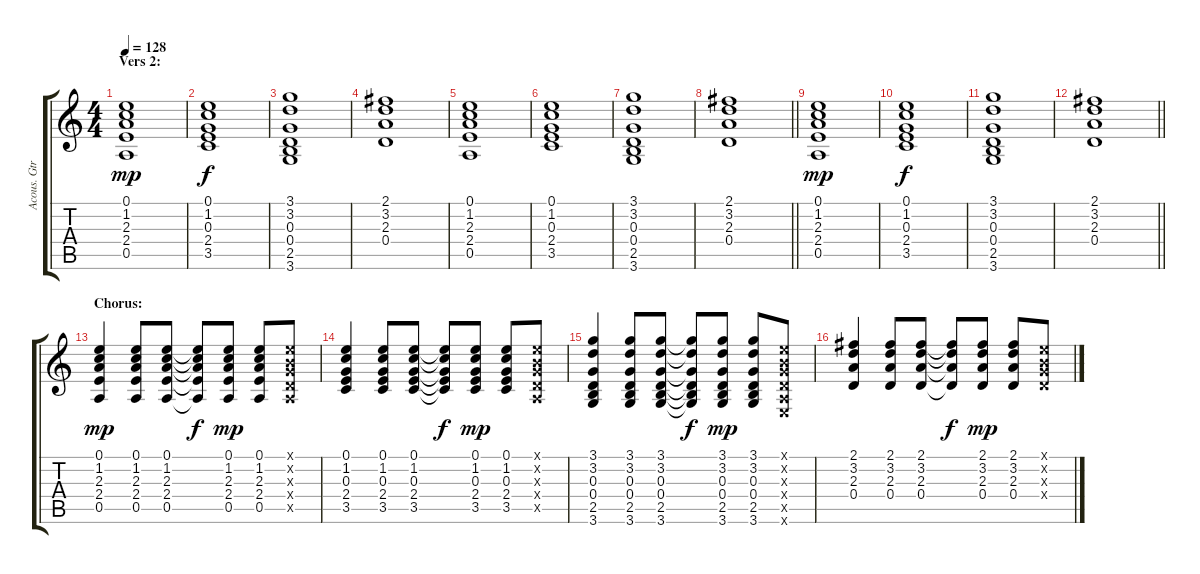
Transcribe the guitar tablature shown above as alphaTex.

\track ("Acous. Gtr. 1" "Acous. Gtr") {instrument acousticguitarsteel}
\staff {score tabs}
\tuning (E4 B3 G3 D3 A2 E2) {hide}
\ts (4 4)
\section ("" "Vers 2:")
\tempo 128
\clef g2
\ks c
(0.1 1.2 2.3 2.4 0.5).1{dy mp} |
(0.1 1.2 0.3 2.4 3.5).1{dy f} |
(3.1 3.2 0.3 0.4 2.5 3.6).1 |
(2.1 3.2 2.3 0.4).1 |
(0.1 1.2 2.3 2.4 0.5).1 |
(0.1 1.2 0.3 2.4 3.5).1 |
(3.1 3.2 0.3 0.4 2.5 3.6).1 |
\barLineRight lightlight
(2.1 3.2 2.3 0.4).1 |
(0.1 1.2 2.3 2.4 0.5).1{dy mp} |
(0.1 1.2 0.3 2.4 3.5).1{dy f} |
(3.1 3.2 0.3 0.4 2.5 3.6).1 |
\barLineRight lightlight
(2.1 3.2 2.3 0.4).1 |
\section ("" "Chorus:")
(0.1 1.2 2.3 2.4 0.5).4{dy mp} (0.1 1.2 2.3 2.4 0.5).8 (0.1 1.2 2.3 2.4 0.5).8 (0.1{t} 1.2{t} 2.3{t} 2.4{t} 0.5{t}).8{dy f} (0.1 1.2 2.3 2.4 0.5).8{dy mp} (0.1 1.2 2.3 2.4 0.5).8 (0.1{x} 0.2{x} 0.3{x} 0.4{x} 0.5{x}).8 |
(0.1 1.2 0.3 2.4 3.5).4 (0.1 1.2 0.3 2.4 3.5).8 (0.1 1.2 0.3 2.4 3.5).8 (0.1{t} 1.2{t} 0.3{t} 2.4{t} 3.5{t}).8{dy f} (0.1 1.2 0.3 2.4 3.5).8{dy mp} (0.1 1.2 0.3 2.4 3.5).8 (0.1{x} 0.2{x} 0.3{x} 0.4{x} 0.5{x}).8 |
(3.1 3.2 0.3 0.4 2.5 3.6).4 (3.1 3.2 0.3 0.4 2.5 3.6).8 (3.1 3.2 0.3 0.4 2.5 3.6).8 (3.1{t} 3.2{t} 0.3{t} 0.4{t} 2.5{t} 3.6{t}).8{dy f} (3.1 3.2 0.3 0.4 2.5 3.6).8{dy mp} (3.1 3.2 0.3 0.4 2.5 3.6).8 (0.1{x} 0.2{x} 0.3{x} 0.4{x} 0.5{x} 0.6{x}).8 |
(2.1 3.2 2.3 0.4).4 (2.1 3.2 2.3 0.4).8 (2.1 3.2 2.3 0.4).8 (2.1{t} 3.2{t} 2.3{t} 0.4{t}).8{dy f} (2.1 3.2 2.3 0.4).8{dy mp} (2.1 3.2 2.3 0.4).8 (0.1{x} 0.2{x} 0.3{x} 0.4{x}).8
